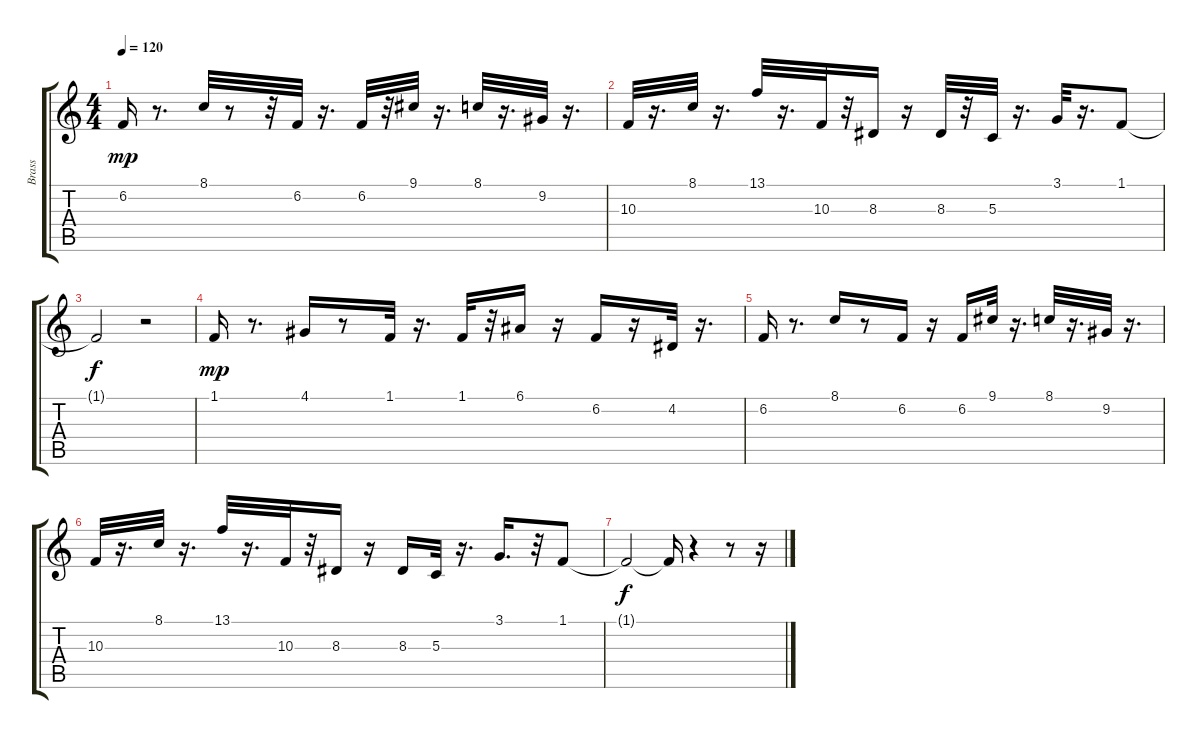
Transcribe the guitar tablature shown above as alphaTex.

\track ("Brass" "Brass") {instrument brasssection}
\staff {score tabs}
\tuning (E4 B3 G3 D3 A2 E2) {hide}
\ts (4 4)
\tempo 120
\clef g2
\ks c
6.2.16{dy mp} r.8{d} 8.1.32 r.8 r.32 6.2.32 r.16{d} 6.2.32 r.32 9.1.32 r.16{d} 8.1.32 r.16{d} 9.2.32 r.16{d} |
10.3.32 r.16{d} 8.1.32 r.16{d} 13.1.32 r.16{d} 10.3.32 r.32 8.3.16 r.16 8.3.32 r.32 5.3.32 r.16{d} 3.1.32 r.16{d} 1.1.8 |
1.1{t}.2{dy f} r.2 |
1.1.16{dy mp} r.8{d} 4.1.16 r.8 1.1.32 r.16{d} 1.1.32 r.32 6.1.16 r.16 6.2.16 r.16 4.2.32 r.16{d} |
6.2.16 r.8{d} 8.1.16 r.8 6.2.16 r.16 6.2.16 9.1.32 r.16{d} 8.1.32 r.16{d} 9.2.32 r.16{d} |
10.3.32 r.16{d} 8.1.32 r.16{d} 13.1.32 r.16{d} 10.3.32 r.32 8.3.16 r.16 8.3.16 5.3.32 r.16{d} 3.1.16{d} r.32 1.1.8 |
1.1{t}.2{dy f} 1.1{t}.16 r.4 r.8 r.16
